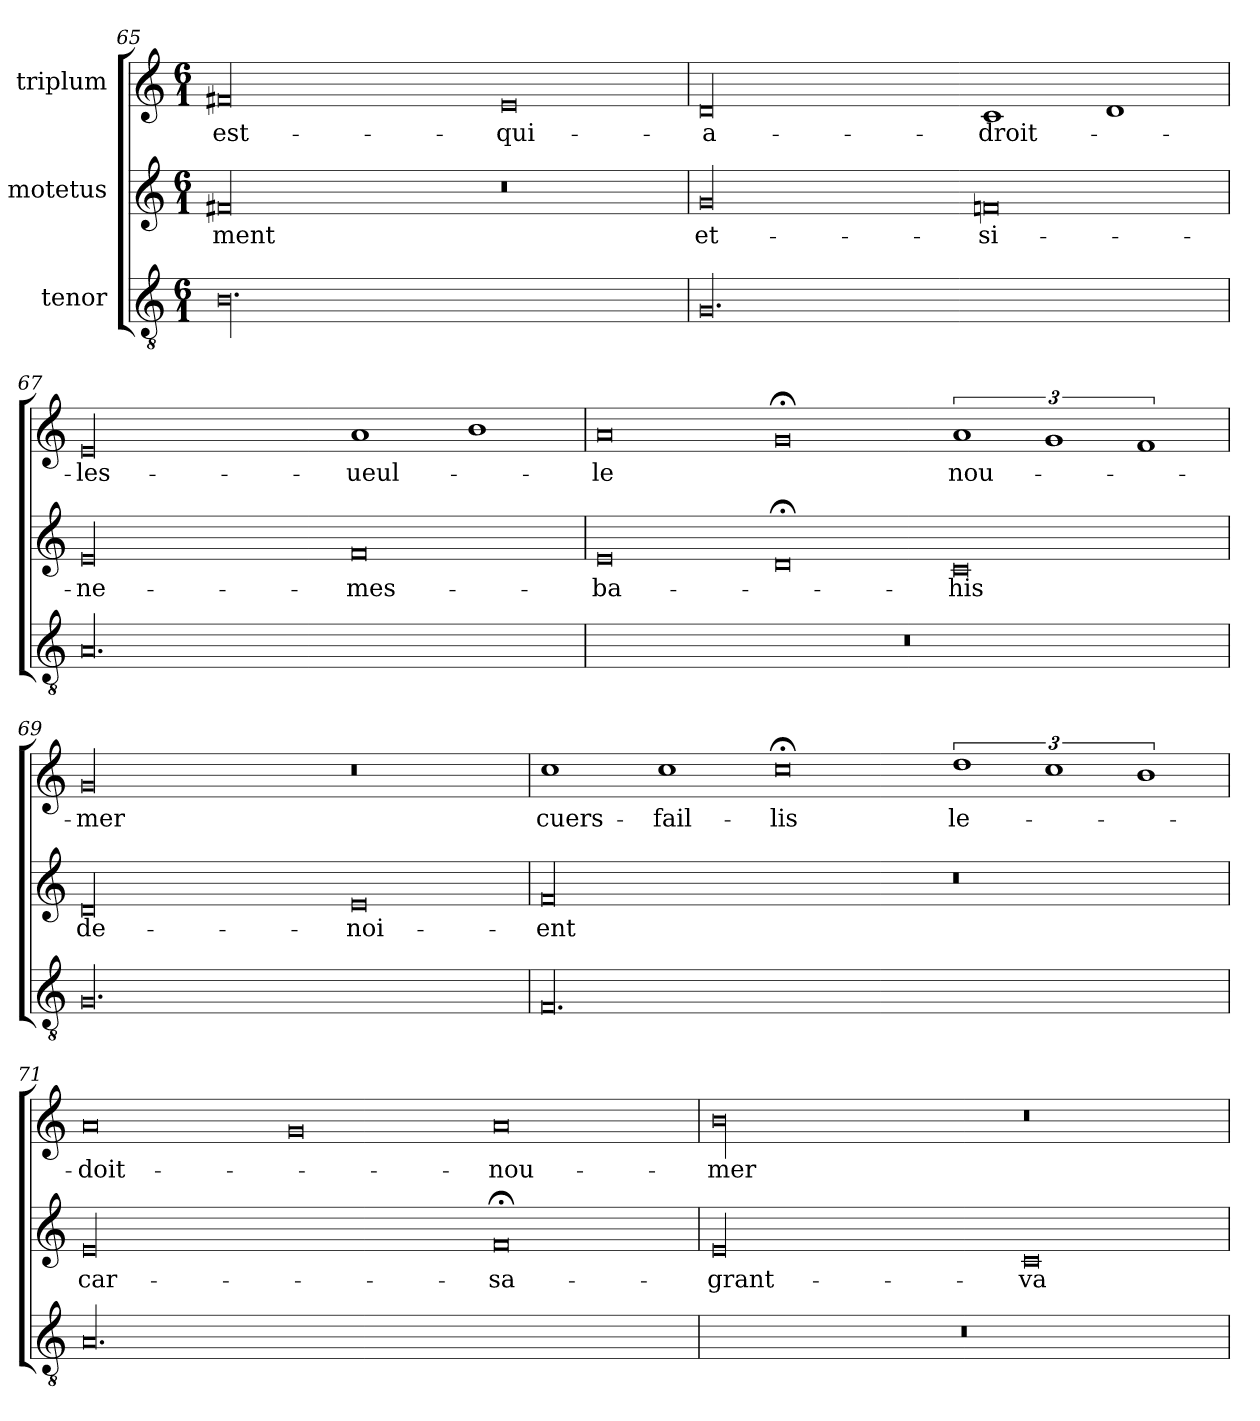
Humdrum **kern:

**kern	**kern	**text	**kern	**text
*part3	*part2	*part2	*part1	*part1
*staff3	*staff2	*staff2	*staff1	*staff1
*I"tenor	*I"motetus	*	*I"triplum	*
*clefGv2	*clefG2	*	*clefG2	*
*k[]	*k[]	*	*k[]	*
*C:	*C:	*	*C:	*
*M6/1	*M6/1	*	*M6/1	*
=65	=65	=65	=65	=65
00.B\	00f#X/	-ment	00f#X/	est-
.	0r	.	0e/	qui-
!!LO:PB:g=z
=66	=66	=66	=66	=66
00.G/	00g/	et-	00d/	a-
.	0fn/	si-	1c/	droit-
.	.	.	1d/	.
=67	=67	=67	=67	=67
00.A/	00e/	ne-	00e/	les-
.	0f/	mes-	1a/	ueul-
.	.	.	1b\	.
=68	=68	=68	=68	=68
00.r	0e/	-ba-	0a/	-le
.	0d;</	.	0g;</	.
.	0c/	-his	3%2a/	nou-
.	.	.	3%2g/	.
.	.	.	3%2f/	.
=69	=69	=69	=69	=69
00.G/	00d/	de-	00g/	-mer
.	0e/	noi-	0r	.
=70	=70	=70	=70	=70
00.F/	00f/	-ent	1cc\	cuers-
.	.	.	1cc\	fail-
.	.	.	0cc;<\	-lis
.	0r	.	3%2dd\	le-
.	.	.	3%2cc\	.
.	.	.	3%2b\	.
=71	=71	=71	=71	=71
00.A/	00e/	car-	0a/	doit-
.	.	.	0g/	.
.	0f;</	sa-	0a/	nou-
=72	=72	=72	=72	=72
00.r	00e/	grant-	00b\	-mer
.	0c/	va-	0r	.
=	=	=	=	=
*-	*-	*-	*-	*-
